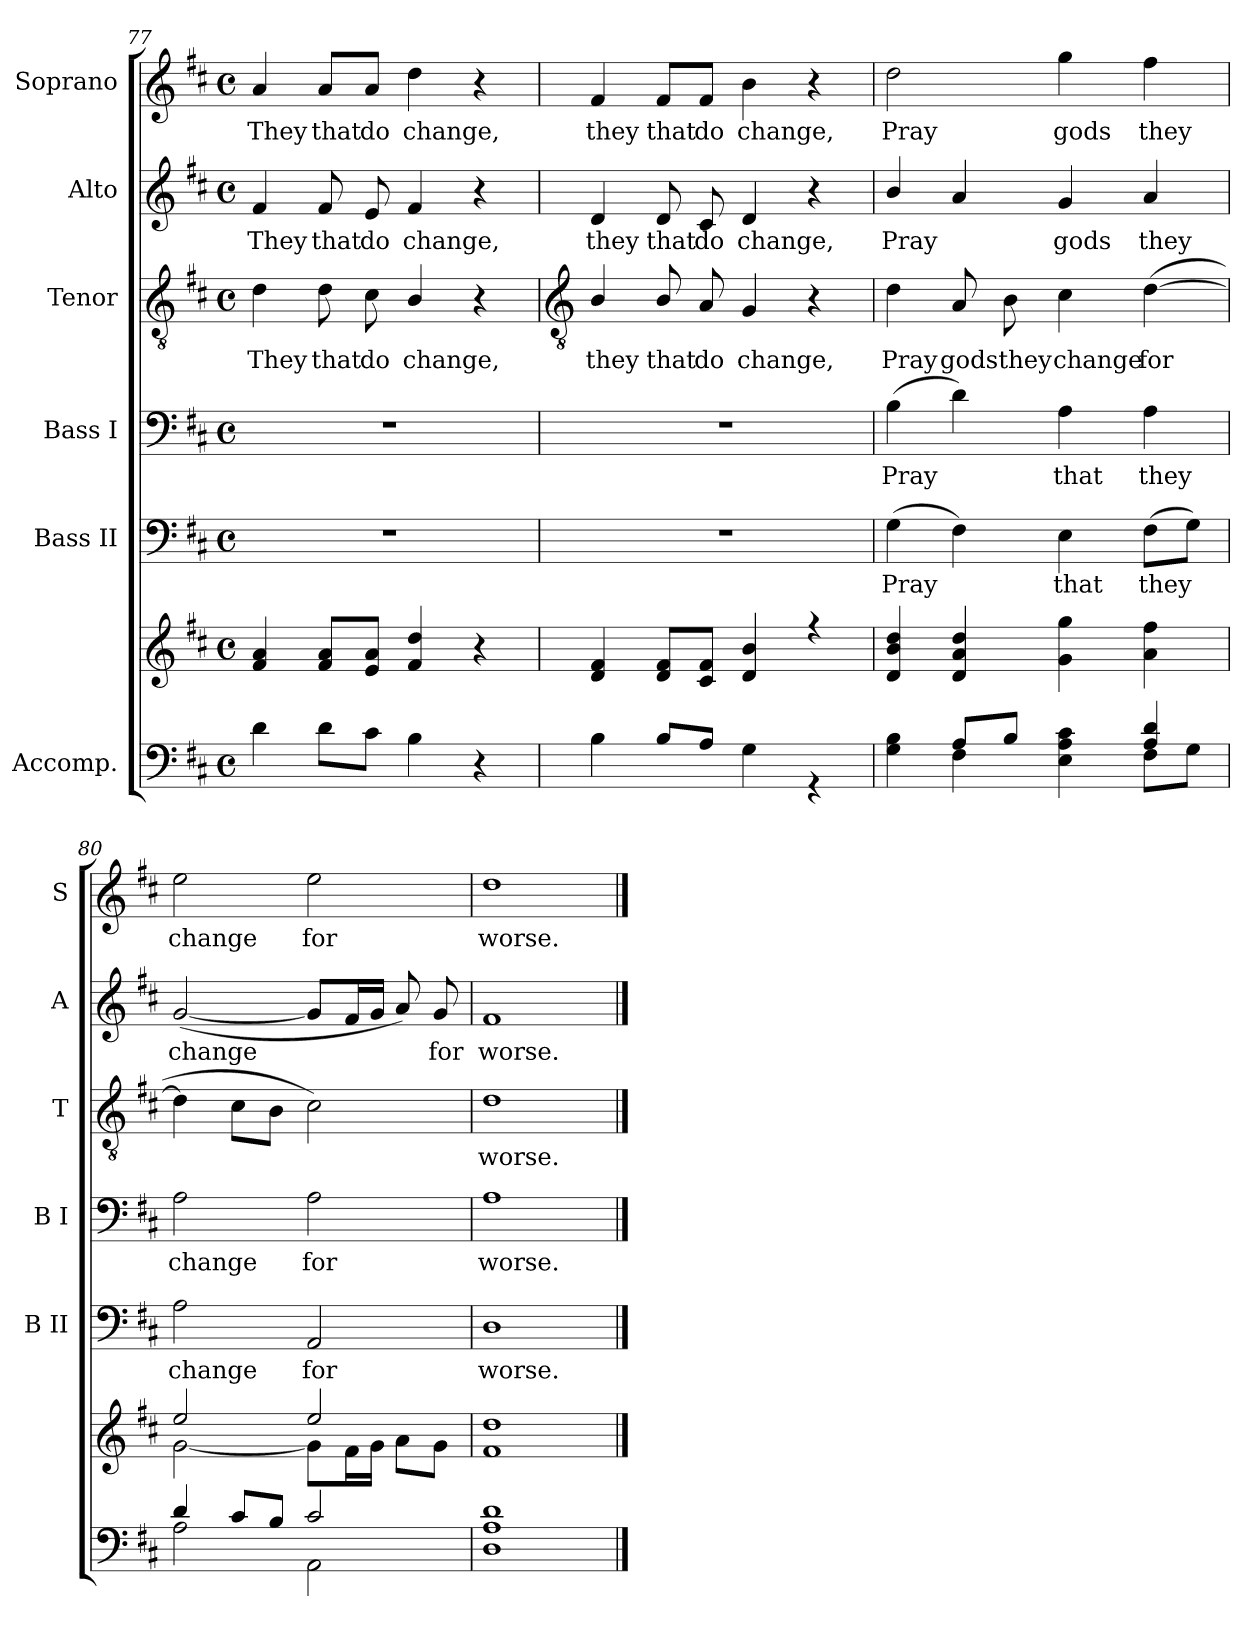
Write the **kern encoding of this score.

**kern	**kern	**kern	**text	**kern	**text	**kern	**text	**kern	**text	**kern	**text
*part6	*part6	*part5	*part5	*part4	*part4	*part3	*part3	*part2	*part2	*part1	*part1
*staff7	*staff6	*staff5	*staff5	*staff4	*staff4	*staff3	*staff3	*staff2	*staff2	*staff1	*staff1
*I"Accomp.	*	*I"Bass II	*	*I"Bass I	*	*I"Tenor	*	*I"Alto	*	*I"Soprano	*
*	*	*I'B II	*	*I'B I	*	*I'T	*	*I'A	*	*I'S	*
*clefF4	*clefG2	*clefF4	*	*clefF4	*	*clefGv2	*	*clefG2	*	*clefG2	*
*k[f#c#]	*k[f#c#]	*k[f#c#]	*	*k[f#c#]	*	*k[f#c#]	*	*k[f#c#]	*	*k[f#c#]	*
*D:	*D:	*D:	*	*D:	*	*D:	*	*D:	*	*D:	*
*M4/4	*M4/4	*M4/4	*	*M4/4	*	*M4/4	*	*M4/4	*	*M4/4	*
*met(c)	*met(c)	*met(c)	*	*met(c)	*	*met(c)	*	*met(c)	*	*met(c)	*
=77	=77	=77	=77	=77	=77	=77	=77	=77	=77	=77	=77
!	!	!	!	!	!	!	!LO:LY:b	!	!LO:LY:b	!	!LO:LY:b
4d	4f# 4a	1r	.	1r	.	4d	They	4f#	They	4a	They
!	!	!	!	!	!	!	!LO:LY:b	!	!LO:LY:b	!	!LO:LY:b
8dL	8f# 8aL	.	.	.	.	8d	that	8f#	that	8a/L	that
!	!	!	!	!	!	!	!LO:LY:b	!	!LO:LY:b	!	!LO:LY:b
8c#J	8e 8aJ	.	.	.	.	8c#	do	8e	do	8a/J	do
!	!	!	!	!	!	!	!LO:LY:b	!	!LO:LY:b	!	!LO:LY:b
4B\	4f# 4dd	.	.	.	.	4B/	change,	4f#	change,	4dd	change,
4r	4r	.	.	.	.	4r	.	4r	.	4r	.
!!LO:LB:g=z
=78	=78	=78	=78	=78	=78	=78	=78	=78	=78	=78	=78
*	*	*	*	*	*	*clefGv2	*	*	*	*	*
*^	*^	*	*	*	*	*	*	*	*	*	*
!	!	!	!	!	!	!	!	!	!LO:LY:b	!	!LO:LY:b	!	!LO:LY:b
1ryy	4B\	4d/ 4f#/	1ryy	1r	.	1r	.	4B/	they	4d	they	4f#	they
!	!	!	!	!	!	!	!	!	!LO:LY:b	!	!LO:LY:b	!	!LO:LY:b
.	8B/L	8d/ 8f#/L	.	.	.	.	.	8B/	that	8d	that	8f#/L	that
!	!	!	!	!	!	!	!	!	!LO:LY:b	!	!LO:LY:b	!	!LO:LY:b
.	8AJ	8c#/ 8f#/J	.	.	.	.	.	8A	do	8c#	do	8f#/J	do
!	!	!	!	!	!	!	!	!	!LO:LY:b	!	!LO:LY:b	!	!LO:LY:b
.	4G	4d/ 4b/	.	.	.	.	.	4G	change,	4d	change,	4b	change,
.	4r	4r	.	.	.	.	.	4r	.	4r	.	4r	.
=79	=79	=79	=79	=79	=79	=79	=79	=79	=79	=79	=79	=79	=79
!	!	!	!	!	!LO:LY:b	!	!LO:LY:b	!	!LO:LY:b	!	!LO:LY:b	!	!LO:LY:b
4ryy	4G 4B	4d/ 4b/ 4dd/	1ryy	(>4G	Pray	(>4B	Pray	4d	Pray	4b/	Pray	2dd	Pray
!	!	!	!	!	!	!	!	!	!LO:LY:b	!	!	!	!
8A/L	4F#	4d/ 4a/ 4dd/	.	4F#)	.	4d)	.	8A	gods	4a	.	.	.
!	!	!	!	!	!	!	!	!	!LO:LY:b	!	!	!	!
8B/J	.	.	.	.	.	.	.	8B	they	.	.	.	.
!	!	!	!	!	!LO:LY:b	!	!LO:LY:b	!	!LO:LY:b	!	!LO:LY:b	!	!LO:LY:b
4ryy	4E 4A 4c#	4g\ 4gg\	.	4E	that	4A	that	4c#	change	4g	gods	4gg	gods
!	!	!	!	!	!LO:LY:b	!	!LO:LY:b	!	!LO:LY:b	!	!LO:LY:b	!	!LO:LY:b
4A/ 4d/	8F#L	4a\ 4ff#\	.	(>8F#L	they	4A	they	(>[4d	for	4a	they	4ff#	they
.	8GJ	.	.	8GJ)	.	.	.	.	.	.	.	.	.
=80	=80	=80	=80	=80	=80	=80	=80	=80	=80	=80	=80	=80	=80
!	!	!	!	!	!LO:LY:b	!	!LO:LY:b	!	!	!	!LO:LY:b	!	!LO:LY:b
4d/	2A	2ee/	[2g\	2A	change	2A	change	4d]	.	(<[2g	change	2ee	change
8c#/L	.	.	.	.	.	.	.	8c#L	.	.	.	.	.
8B/J	.	.	.	.	.	.	.	8BJ	.	.	.	.	.
!	!	!	!	!	!LO:LY:b	!	!LO:LY:b	!	!	!	!	!	!LO:LY:b
2c#/	2AA\	2ee/	8g\L]	2AA	for	2A	for	2c#)	.	8gL]	.	2ee	for
.	.	.	16f#\L	.	.	.	.	.	.	16f#L	.	.	.
.	.	.	16g\JJ	.	.	.	.	.	.	16gJJ	.	.	.
.	.	.	8a\L	.	.	.	.	.	.	8a)	.	.	.
!	!	!	!	!	!	!	!	!	!	!	!LO:LY:b	!	!
.	.	.	8g\J	.	.	.	.	.	.	8g	for	.	.
=81	=81	=81	=81	=81	=81	=81	=81	=81	=81	=81	=81	=81	=81
!	!	!	!	!	!LO:LY:b	!	!LO:LY:b	!	!LO:LY:b	!	!LO:LY:b	!	!LO:LY:b
1ryy	1D 1A 1d	1f#/ 1dd/	1ryy	1D	worse.	1A	worse.	1d	worse.	1f#	worse.	1dd	worse.
*v	*v	*	*	*	*	*	*	*	*	*	*	*	*
*	*v	*v	*	*	*	*	*	*	*	*	*	*
==	==	==	==	==	==	==	==	==	==	==	==
*-	*-	*-	*-	*-	*-	*-	*-	*-	*-	*-	*-
